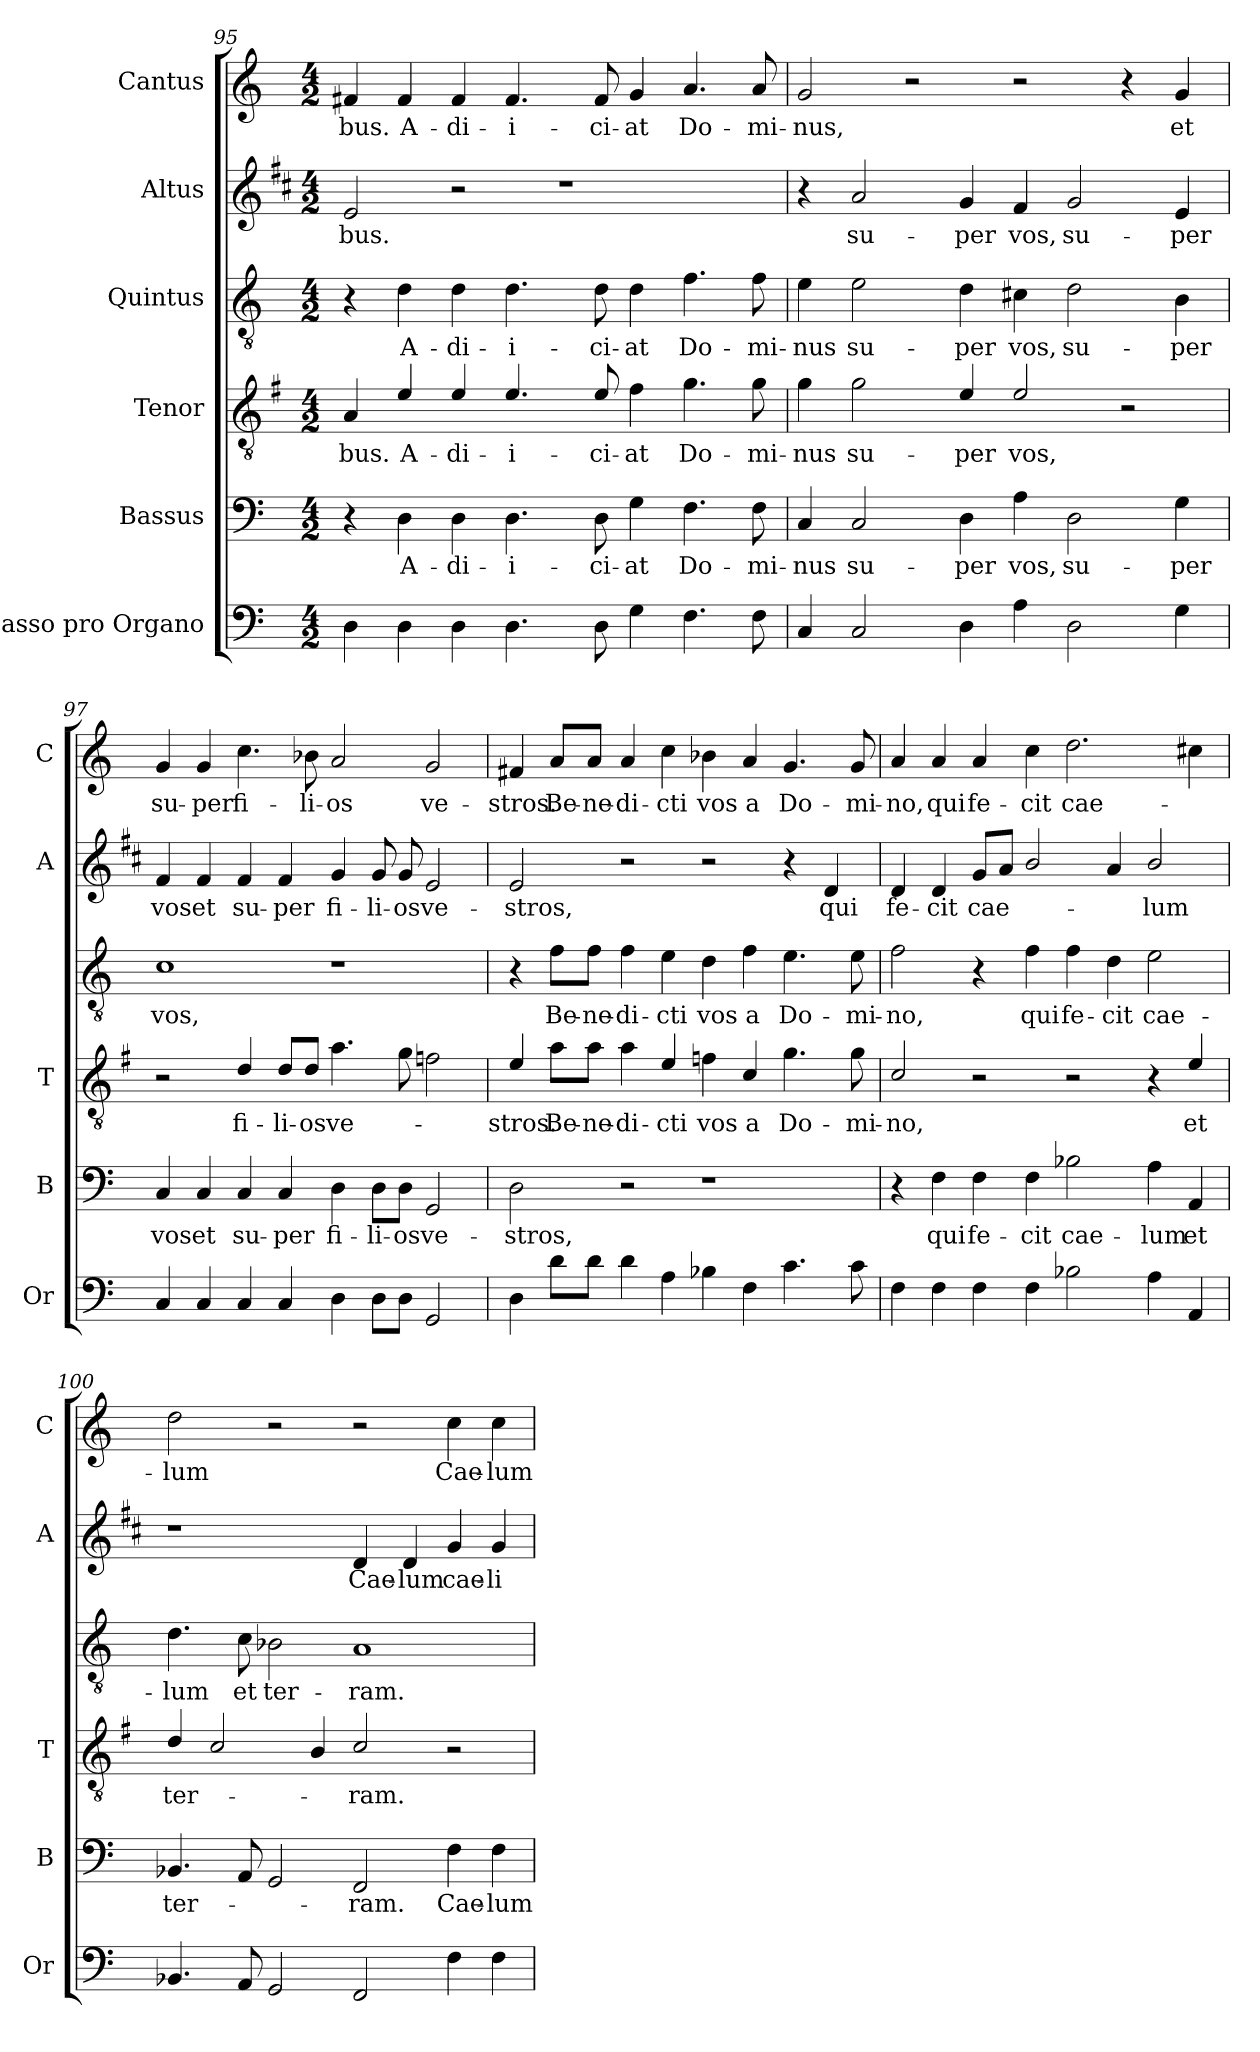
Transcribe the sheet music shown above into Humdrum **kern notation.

**kern	**kern	**text	**kern	**text	**kern	**text	**kern	**text	**kern	**text
*part6	*part5	*part5	*part4	*part4	*part3	*part3	*part2	*part2	*part1	*part1
*staff6	*staff5	*staff5	*staff4	*staff4	*staff3	*staff3	*staff2	*staff2	*staff1	*staff1
*I"Basso pro Organo	*I"Bassus	*	*I"Tenor	*	*I"Quintus	*	*I"Altus	*	*I"Cantus	*
*I'Or	*I'B	*	*I'T	*	*	*	*I'A	*	*I'C	*
!!LO:LB:g=z
*clefF4	*clefF4	*	*clefGv2	*	*clefGv2	*	*clefG2	*	*clefG2	*
*	*	*	*ITrd4c7	*	*	*	*ITrd1c2	*	*	*
*k[]	*k[]	*	*k[]	*	*k[]	*	*k[]	*	*k[]	*
*C:	*C:	*	*C:	*	*C:	*	*C:	*	*C:	*
*M4/2	*M4/2	*	*M4/2	*	*M4/2	*	*M4/2	*	*M4/2	*
=95	=95	=95	=95	=95	=95	=95	=95	=95	=95	=95
!	!	!	!	!LO:LY:b	!	!	!	!LO:LY:b	!	!LO:LY:b
4D\	4r	.	4D/	-bus.	4r	.	2d/	-bus.	4f#X/	-bus.
!	!	!LO:LY:b	!	!LO:LY:b	!	!LO:LY:b	!	!	!	!LO:LY:b
4D\	4D\	A-	4A/	A-	4d\	A-	.	.	4f#/	A-
!	!	!LO:LY:b	!	!LO:LY:b	!	!LO:LY:b	!	!	!	!LO:LY:b
4D\	4D\	-di-	4A/	-di-	4d\	-di-	2r	.	4f#/	-di-
!	!	!LO:LY:b	!	!LO:LY:b	!	!LO:LY:b	!	!	!	!LO:LY:b
4.D\	4.D\	-i-	4.A/	-i-	4.d\	-i-	.	.	4.f#/	-i-
.	.	.	.	.	.	.	1r	.	.	.
!	!	!LO:LY:b	!	!LO:LY:b	!	!LO:LY:b	!	!	!	!LO:LY:b
8D\	8D\	-ci-	8A/	-ci-	8d\	-ci-	.	.	8f#/	-ci-
!	!	!LO:LY:b	!	!LO:LY:b	!	!LO:LY:b	!	!	!	!LO:LY:b
4G\	4G\	-at	4B\	-at	4d\	-at	.	.	4g/	-at
!	!	!LO:LY:b	!	!LO:LY:b	!	!LO:LY:b	!	!	!	!LO:LY:b
4.F\	4.F\	Do-	4.c\	Do-	4.f\	Do-	.	.	4.a/	Do-
!	!	!LO:LY:b	!	!LO:LY:b	!	!LO:LY:b	!	!	!	!LO:LY:b
8F\	8F\	-mi-	8c\	-mi-	8f\	-mi-	.	.	8a/	-mi-
=96	=96	=96	=96	=96	=96	=96	=96	=96	=96	=96
!	!	!LO:LY:b	!	!LO:LY:b	!	!LO:LY:b	!	!	!	!LO:LY:b
4C/	4C/	-nus	4c\	-nus	4e\	-nus	4r	.	2g/	-nus,
!	!	!LO:LY:b	!	!LO:LY:b	!	!LO:LY:b	!	!LO:LY:b	!	!
2C/	2C/	su-	2c\	su-	2e\	su-	2g/	su-	.	.
.	.	.	.	.	.	.	.	.	2r	.
!	!	!LO:LY:b	!	!LO:LY:b	!	!LO:LY:b	!	!LO:LY:b	!	!
4D\	4D\	-per	4A/	-per	4d\	-per	4f/	-per	.	.
!	!	!LO:LY:b	!	!LO:LY:b	!	!LO:LY:b	!	!LO:LY:b	!	!
4A\	4A\	vos,	2A/	vos,	4c#X\	vos,	4e/	vos,	2r	.
!	!	!LO:LY:b	!	!	!	!LO:LY:b	!	!LO:LY:b	!	!
2D\	2D\	su-	.	.	2d\	su-	2f/	su-	.	.
.	.	.	2r	.	.	.	.	.	4r	.
!	!	!LO:LY:b	!	!	!	!LO:LY:b	!	!LO:LY:b	!	!LO:LY:b
4G\	4G\	-per	.	.	4B\	-per	4d/	-per	4g/	et
=97	=97	=97	=97	=97	=97	=97	=97	=97	=97	=97
!	!	!LO:LY:b	!	!	!	!LO:LY:b	!	!LO:LY:b	!	!LO:LY:b
4C/	4C/	vos	2r	.	1c	vos,	4e/	vos	4g/	su-
!	!	!LO:LY:b	!	!	!	!	!	!LO:LY:b	!	!LO:LY:b
4C/	4C/	et	.	.	.	.	4e/	et	4g/	-per
!	!	!LO:LY:b	!	!LO:LY:b	!	!	!	!LO:LY:b	!	!LO:LY:b
4C/	4C/	su-	4G/	fi-	.	.	4e/	su-	4.cc\	fi-
!	!	!LO:LY:b	!	!LO:LY:b	!	!	!	!LO:LY:b	!	!
4C/	4C/	-per	8G/L	-li-	.	.	4e/	-per	.	.
!	!	!	!	!LO:LY:b	!	!	!	!	!	!LO:LY:b
.	.	.	8G/J	-os	.	.	.	.	8b-X\	-li-
!	!	!LO:LY:b	!	!LO:LY:b	!	!	!	!LO:LY:b	!	!LO:LY:b
4D\	4D\	fi-	4.d\	ve-	1r	.	4f/	fi-	2a/	-os
!	!	!LO:LY:b	!	!	!	!	!	!LO:LY:b	!	!
8D\L	8D\L	-li-	.	.	.	.	8f/	-li-	.	.
!	!	!LO:LY:b	!	!	!	!	!	!LO:LY:b	!	!
8D\J	8D\J	-os	8c\	.	.	.	8f/	-os	.	.
!	!	!LO:LY:b	!	!	!	!	!	!LO:LY:b	!	!LO:LY:b
2GG/	2GG/	ve-	2B-X\	.	.	.	2d/	ve-	2g/	ve-
!!LO:PB:g=z
=98	=98	=98	=98	=98	=98	=98	=98	=98	=98	=98
!	!	!LO:LY:b	!	!LO:LY:b	!	!	!	!LO:LY:b	!	!LO:LY:b
4D\	2D\	-stros,	4A/	-stros.	4r	.	2d/	-stros,	4f#X/	-stros.
!	!	!	!	!LO:LY:b	!	!LO:LY:b	!	!	!	!LO:LY:b
8d\L	.	.	8d\L	Be-	8f\L	Be-	.	.	8a/L	Be-
!	!	!	!	!LO:LY:b	!	!LO:LY:b	!	!	!	!LO:LY:b
8d\J	.	.	8d\J	-ne-	8f\J	-ne-	.	.	8a/J	-ne-
!	!	!	!	!LO:LY:b	!	!LO:LY:b	!	!	!	!LO:LY:b
4d\	2r	.	4d\	-di-	4f\	-di-	2r	.	4a/	-di-
!	!	!	!	!LO:LY:b	!	!LO:LY:b	!	!	!	!LO:LY:b
4A\	.	.	4A/	-cti	4e\	-cti	.	.	4cc\	-cti
!	!	!	!	!LO:LY:b	!	!LO:LY:b	!	!	!	!LO:LY:b
4B-X\	1r	.	4B-X\	vos	4d\	vos	2r	.	4b-X\	vos
!	!	!	!	!LO:LY:b	!	!LO:LY:b	!	!	!	!LO:LY:b
4F\	.	.	4F/	a	4f\	a	.	.	4a/	a
!	!	!	!	!LO:LY:b	!	!LO:LY:b	!	!	!	!LO:LY:b
4.c\	.	.	4.c\	Do-	4.e\	Do-	4r	.	4.g/	Do-
!	!	!	!	!	!	!	!	!LO:LY:b	!	!
.	.	.	.	.	.	.	4c/	qui	.	.
!	!	!	!	!LO:LY:b	!	!LO:LY:b	!	!	!	!LO:LY:b
8c\	.	.	8c\	-mi-	8e\	-mi-	.	.	8g/	-mi-
=99	=99	=99	=99	=99	=99	=99	=99	=99	=99	=99
!	!	!	!	!LO:LY:b	!	!LO:LY:b	!	!LO:LY:b	!	!LO:LY:b
4F\	4r	.	2F/	-no,	2f\	-no,	4c/	fe-	4a/	-no,
!	!	!LO:LY:b	!	!	!	!	!	!LO:LY:b	!	!LO:LY:b
4F\	4F\	qui	.	.	.	.	4c/	-cit	4a/	qui
!	!	!LO:LY:b	!	!	!	!	!	!LO:LY:b	!	!LO:LY:b
4F\	4F\	fe-	2r	.	4r	.	8f/L	cae-	4a/	fe-
.	.	.	.	.	.	.	8g/J	.	.	.
!	!	!LO:LY:b	!	!	!	!LO:LY:b	!	!	!	!LO:LY:b
4F\	4F\	-cit	.	.	4f\	qui	2a/	.	4cc\	-cit
!	!	!LO:LY:b	!	!	!	!LO:LY:b	!	!	!	!LO:LY:b
2B-X\	2B-X\	cae-	2r	.	4f\	fe-	.	.	2.dd\	cae-
!	!	!	!	!	!	!LO:LY:b	!	!	!	!
.	.	.	.	.	4d\	-cit	4g/	.	.	.
!	!	!LO:LY:b	!	!	!	!LO:LY:b	!	!LO:LY:b	!	!
4A\	4A\	-lum	4r	.	2e\	cae-	2a/	-lum	.	.
!	!	!LO:LY:b	!	!LO:LY:b	!	!	!	!	!	!
4AA/	4AA/	et	4A/	et	.	.	.	.	4cc#X\	.
=100	=100	=100	=100	=100	=100	=100	=100	=100	=100	=100
!	!	!LO:LY:b	!	!LO:LY:b	!	!LO:LY:b	!	!	!	!LO:LY:b
4.BB-X/	4.BB-X/	ter-	4G/	ter-	4.d\	-lum	1r	.	2dd\	-lum
.	.	.	2F/	.	.	.	.	.	.	.
!	!	!	!	!	!	!LO:LY:b	!	!	!	!
8AA/	8AA/	.	.	.	8c\	et	.	.	.	.
!	!	!	!	!	!	!LO:LY:b	!	!	!	!
2GG/	2GG/	.	.	.	2B-X\	ter-	.	.	2r	.
.	.	.	4E/	.	.	.	.	.	.	.
!	!	!LO:LY:b	!	!LO:LY:b	!	!LO:LY:b	!	!LO:LY:b	!	!
2FF/	2FF/	-ram.	2F/	-ram.	1A	-ram.	4c/	Cae-	2r	.
!	!	!	!	!	!	!	!	!LO:LY:b	!	!
.	.	.	.	.	.	.	4c/	-lum	.	.
!	!	!LO:LY:b	!	!	!	!	!	!LO:LY:b	!	!LO:LY:b
4F\	4F\	Cae-	2r	.	.	.	4f/	cae-	4cc\	Cae-
!	!	!LO:LY:b	!	!	!	!	!	!LO:LY:b	!	!LO:LY:b
4F\	4F\	-lum	.	.	.	.	4f/	-li	4cc\	-lum
=	=	=	=	=	=	=	=	=	=	=
*-	*-	*-	*-	*-	*-	*-	*-	*-	*-	*-
